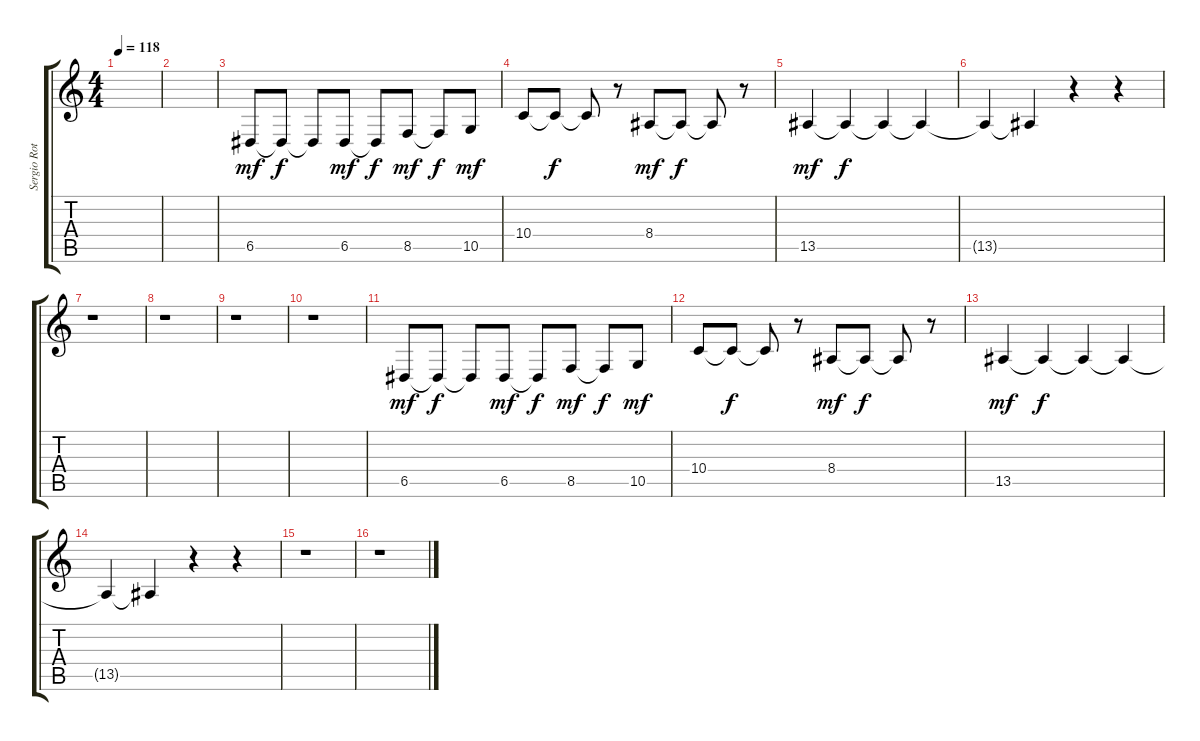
\track ("Sergio Rotman" "Sergio Rot") {instrument tenorsax}
\staff {score tabs}
\tuning (E4 B3 G3 D3 A2 E2) {hide}
\ts (4 4)
\tempo 118
\clef g2
\ks c
|
|
6.5.8{dy mf} 6.5{t}.8{dy f} 6.5{t}.8 6.5.8{dy mf} 6.5{t}.8{dy f} 8.5.8{dy mf} 8.5{t}.8{dy f} 10.5.8{dy mf} |
10.4.8 10.4{t}.8{dy f} 10.4{t}.8 r.8 8.4.8{dy mf} 8.4{t}.8{dy f} 8.4{t}.8 r.8 |
13.5.4{dy mf} 13.5{t}.4{dy f} 13.5{t}.4 13.5{t}.4 |
13.5{t}.4 13.5{t}.4 r.4 r.4 |
r.1 |
r.1 |
r.1 |
r.1 |
6.5.8{dy mf} 6.5{t}.8{dy f} 6.5{t}.8 6.5.8{dy mf} 6.5{t}.8{dy f} 8.5.8{dy mf} 8.5{t}.8{dy f} 10.5.8{dy mf} |
10.4.8 10.4{t}.8{dy f} 10.4{t}.8 r.8 8.4.8{dy mf} 8.4{t}.8{dy f} 8.4{t}.8 r.8 |
13.5.4{dy mf} 13.5{t}.4{dy f} 13.5{t}.4 13.5{t}.4 |
13.5{t}.4 13.5{t}.4 r.4 r.4 |
r.1 |
r.1
